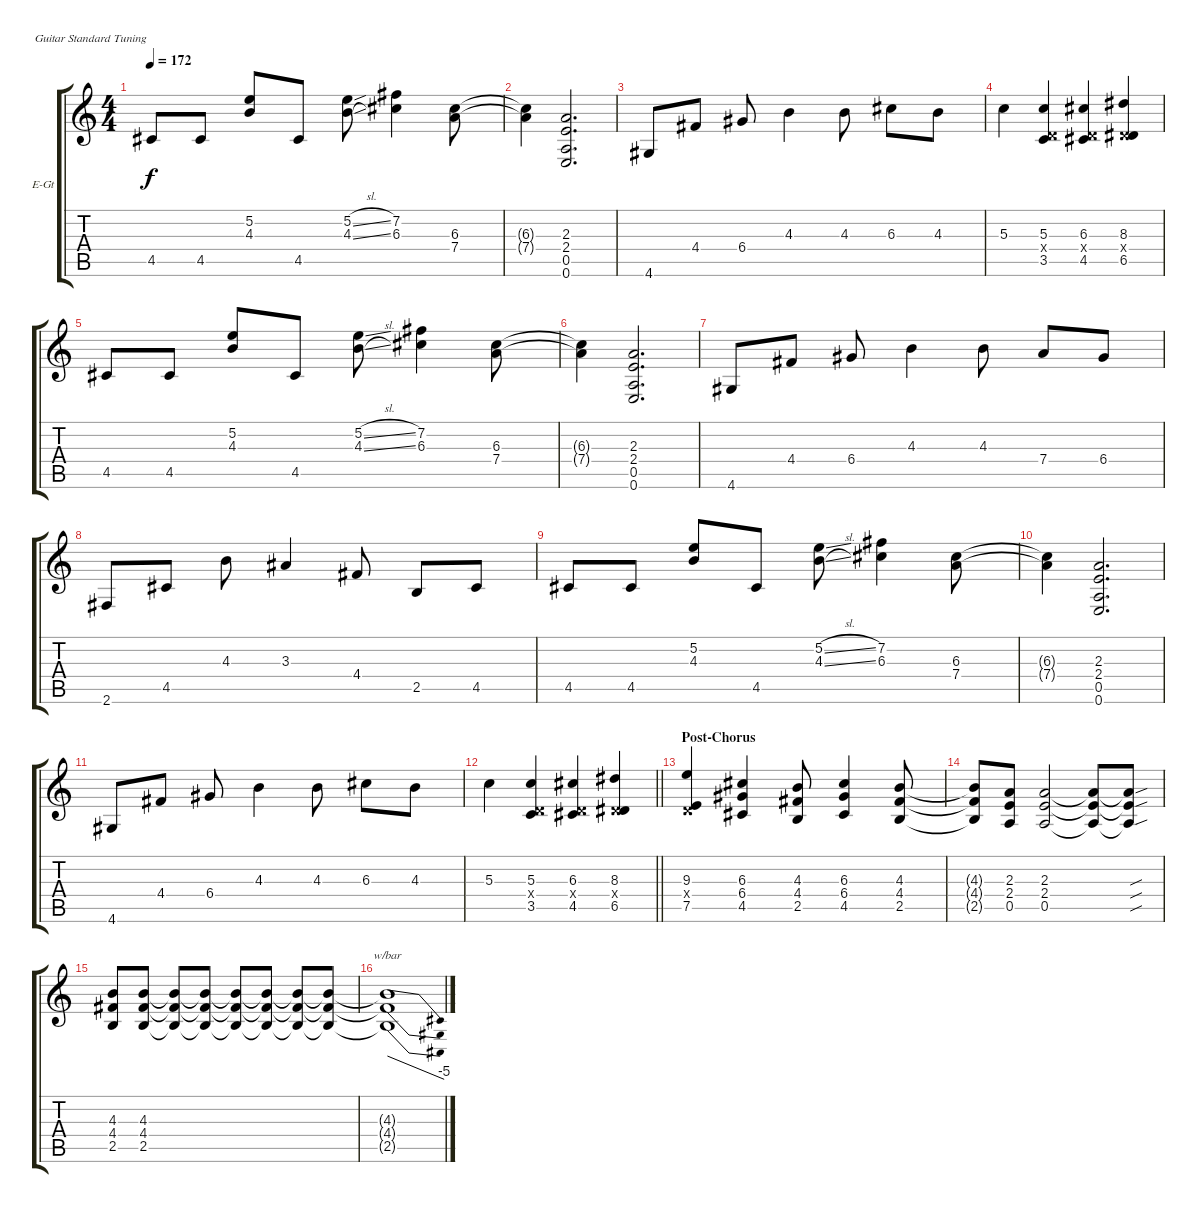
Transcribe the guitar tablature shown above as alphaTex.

\bracketExtendMode groupsimilarinstruments
\firstSystemTrackNameOrientation horizontal
\otherSystemsTrackNameOrientation horizontal
\track ("Guitar 1" "E-Gt") {instrument distortionguitar}
\staff {score tabs}
\tuning (E4 B3 G3 D3 A2 E2)
\ts (4 4)
\tempo 172
\clef g2
\ks c
4.5.8{dy f} 4.5.8 (5.2 4.3).8 4.5.8 (5.2{sl} 4.3{sl}).8 (7.2 6.3).4 (6.3 7.4).8 |
(6.3{t} 7.4{t}).4 (2.3 2.4 0.5 0.6).2{d} |
4.6.8 4.4.8 6.4.8 4.3.4 4.3.8 6.3.8 4.3.8 |
5.3.4 (5.3 0.4{x} 3.5).4 (6.3 0.4{x} 4.5).4 (8.3 0.4{x} 6.5).4 |
4.5.8 4.5.8 (5.2 4.3).8 4.5.8 (5.2{sl} 4.3{sl}).8 (7.2 6.3).4 (6.3 7.4).8 |
(6.3{t} 7.4{t}).4 (2.3 2.4 0.6 0.5).2{d} |
4.6.8 4.4.8 6.4.8 4.3.4 4.3.8 7.4.8 6.4.8 |
2.6.8 4.5.8 4.3.8 3.3.4 4.4.8 2.5.8 4.5.8 |
4.5.8 4.5.8 (5.2 4.3).8 4.5.8 (5.2{sl} 4.3{sl}).8 (7.2 6.3).4 (6.3 7.4).8 |
(6.3{t} 7.4{t}).4 (2.3 2.4 0.5 0.6).2{d} |
4.6.8 4.4.8 6.4.8 4.3.4 4.3.8 6.3.8 4.3.8 |
\barLineRight lightlight
5.3.4 (5.3 0.4{x} 3.5).4 (6.3 0.4{x} 4.5).4 (8.3 0.4{x} 6.5).4 |
\section ("" "Post-Chorus")
(9.3 0.4{x} 7.5).4 (6.3 6.4 4.5).4 (4.3 4.4 2.5).8 (6.3 6.4 4.5).4 (4.3 4.4 2.5).8 |
(4.3{t} 4.4{t} 2.5{t}).8 (2.3 2.4 0.5).8 (2.3 2.4 0.5).2 (2.3{t} 2.4{t} 0.5{t}).8 (2.3{sou t} 2.4{sou t} 0.5{sou t}).8 |
(4.3 4.4 2.5).8 (4.3 4.4 2.5).8 (4.3{t} 4.4{t} 2.5{t}).8 (4.3{t} 4.4{t} 2.5{t}).8 (4.3{t} 4.4{t} 2.5{t}).8 (4.3{t} 4.4{t} 2.5{t}).8 (4.3{t} 4.4{t} 2.5{t}).8 (4.3{t} 4.4{t} 2.5{t}).8 |
(4.3{t} 4.4{t} 2.5{t}).1{tbe (dive default 0 0 60 -20)}
